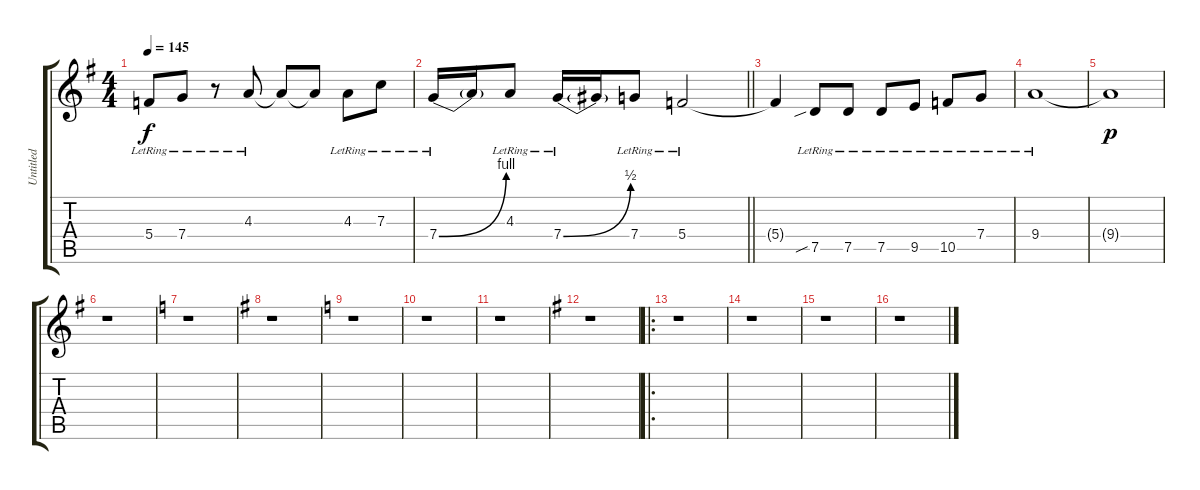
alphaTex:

\track ("Untitled" "Untitled") {instrument electricguitarjazz}
\staff {score tabs}
\tuning (D4 A3 F3 C3 G2 D2) {hide}
\ts (4 4)
\tempo 145
\clef g2
\ks g
5.4{lr}.8{dy f} 7.4{lr}.8 r.8 4.3{lr}.8 4.3{t}.8 4.3{t}.8 4.3{lr}.8 7.3{lr}.8 |
\barLineRight lightlight
7.4{be (bend 0 0 60 4) lr}.16 7.4{t}.16 4.3{lr}.8 7.4{be (bend 0 0 60 2) lr}.16 7.4{t}.16 7.4{lr}.8 5.4{lr}.2 |
5.4{t}.4 7.5{sib lr}.8 7.5{lr}.8 7.5{lr}.8 9.5{lr}.8 10.5{lr}.8 7.4{lr}.8 |
9.4{lr}.1 |
9.4{t}.1{dy p} |
r.1 |
\ks c
r.1 |
\ks g
r.1 |
\ks c
r.1 |
r.1 |
r.1 |
\ks g
r.1 |
\ro
r.1 |
r.1 |
r.1 |
r.1
